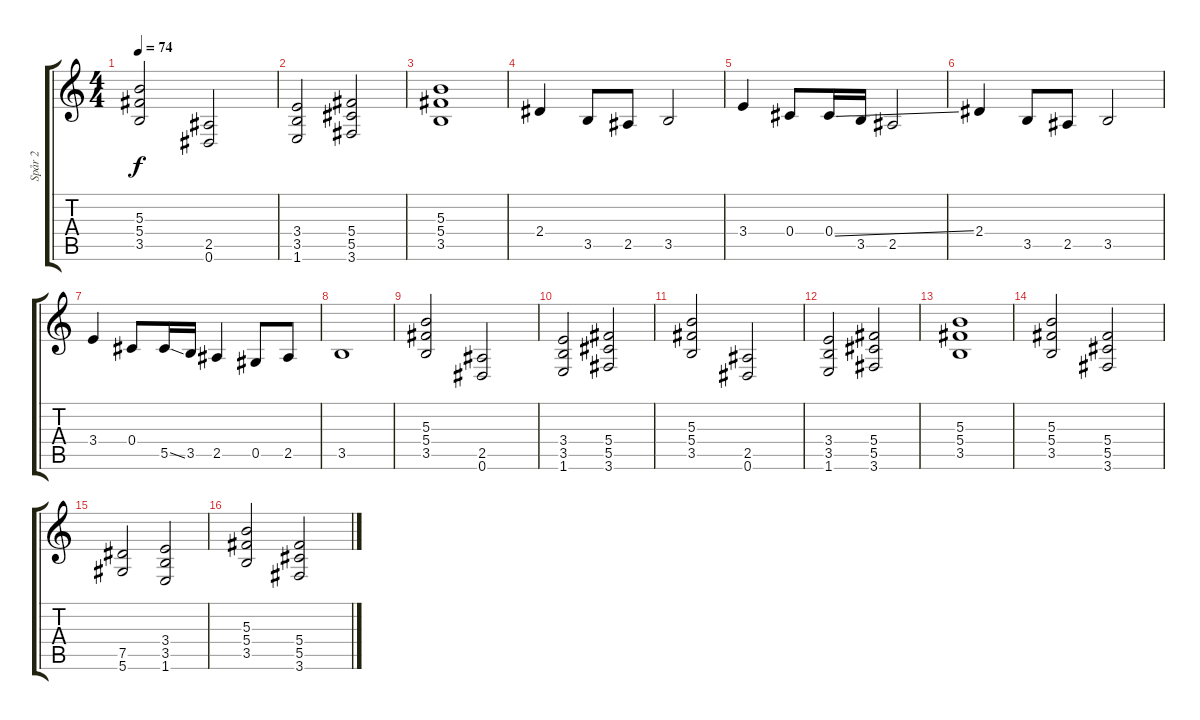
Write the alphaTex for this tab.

\track ("Spår 2" "Spår 2") {instrument distortionguitar}
\staff {score tabs}
\tuning (Eb4 Bb3 Gb3 Db3 Ab2 Eb2) {hide}
\ts (4 4)
\tempo 74
\clef g2
\ks c
(5.3 5.4 3.5).2{dy f} (2.5 0.6).2 |
(3.4 3.5 1.6).2 (5.4 5.5 3.6).2 |
(5.3 5.4 3.5).1 |
2.4.4 3.5.8 2.5.8 3.5.2 |
3.4.4 0.4.8 0.4{ss}.16 3.5.16 2.5.2 |
2.4.4 3.5.8 2.5.8 3.5.2 |
3.4.4 0.4.8 5.5{ss}.16 3.5.16 2.5.4 0.5.8 2.5.8 |
3.5.1 |
(5.3 5.4 3.5).2 (2.5 0.6).2 |
(3.4 3.5 1.6).2 (5.4 5.5 3.6).2 |
(5.3 5.4 3.5).2 (2.5 0.6).2 |
(3.4 3.5 1.6).2 (5.4 5.5 3.6).2 |
(5.3 5.4 3.5).1 |
(5.3 5.4 3.5).2 (5.4 5.5 3.6).2 |
(7.5 5.6).2 (3.4 3.5 1.6).2 |
(5.3 5.4 3.5).2 (5.4 5.5 3.6).2
